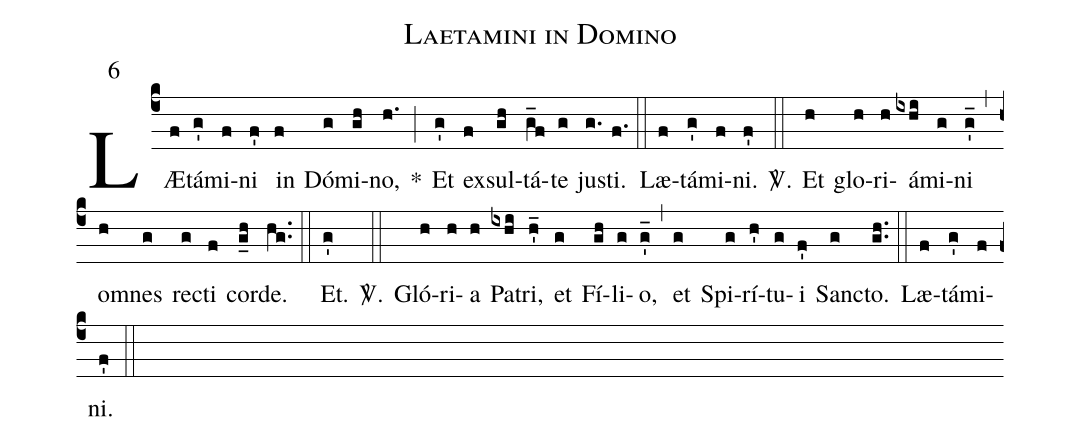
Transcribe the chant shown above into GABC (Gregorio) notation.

name: Laetamini in Domino;
mode: 6;
%%
(c4)
LÆ(f)tá(g')mi(f)ni(f') in(f) Dó(g)mi(gh)no,(h.) *(;)
Et(g') ex(f)sul(gh)tá(g_f)te(g) jus(g.)ti.(f.) (::)
Læ(f)tá(g')mi(f)ni.(f') <sp>V/</sp>.(::)
Et(h) glo(h)ri(h)á(ixhi)mi(g)ni(g'_) (,)
om(h)nes(g) rec(g)ti(f) cor(g_h)de.(hg..) (::)
Et.(g') <sp>V/</sp>.(::)
Gló(h)ri(h)a(h) Pa(ixhi)tri,(h'_) et(g) Fí(gh)li(g)o,(g'_) (,)
et(g) Spi(g)rí(h')tu(g)i(f') Sanc(g)to.(gh..) (::)
Læ(f)tá(g')mi(f)ni.(f') (::)
